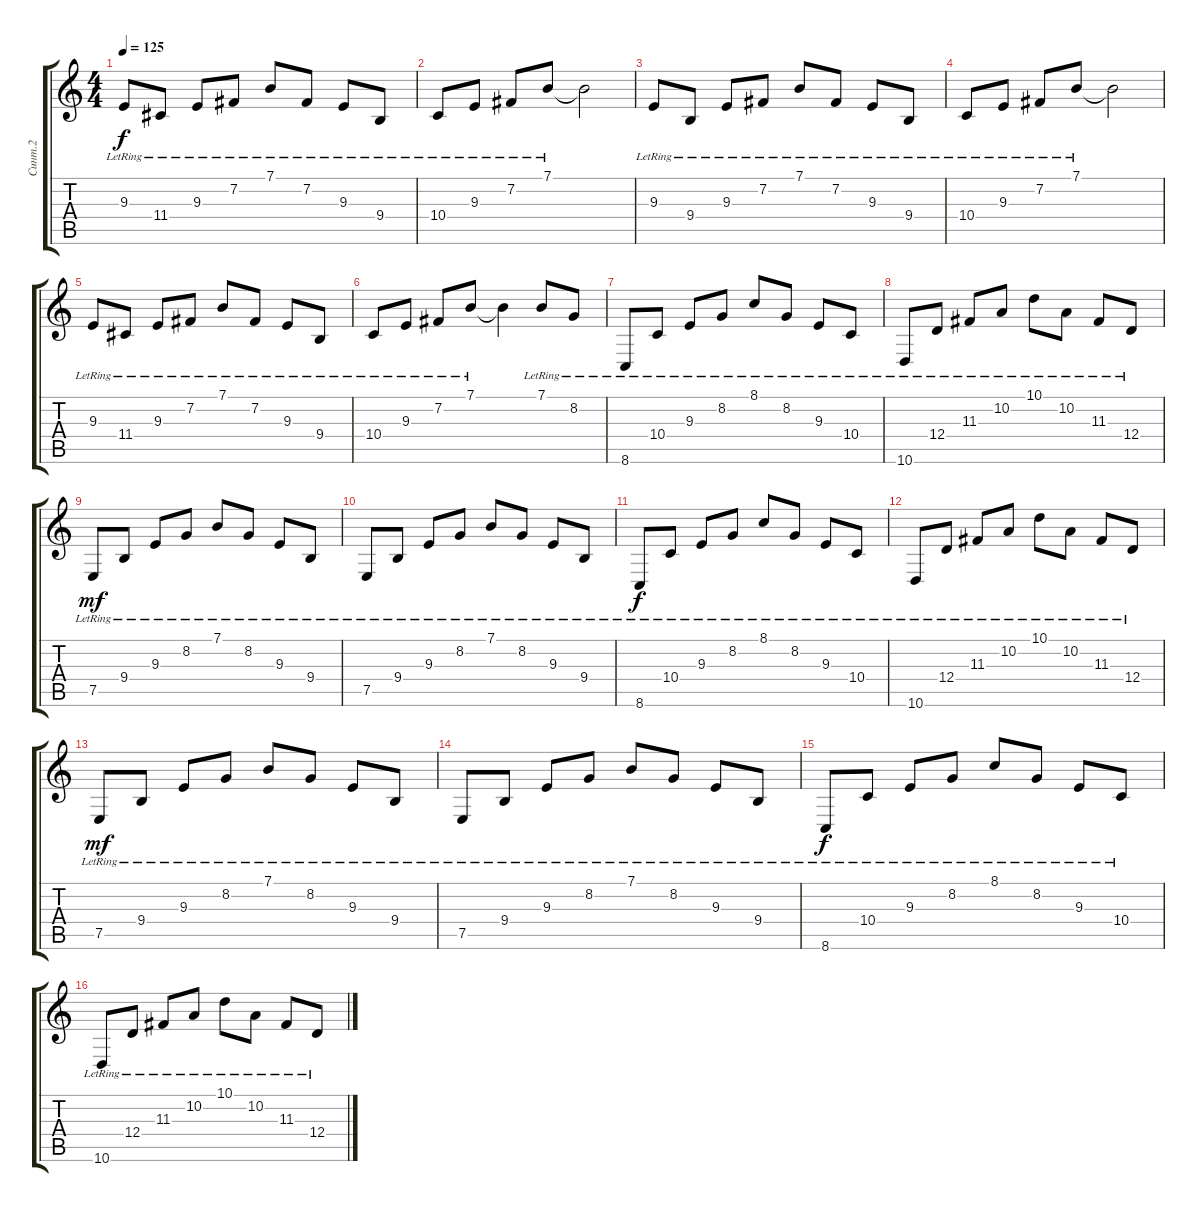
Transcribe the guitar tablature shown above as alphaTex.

\track ("Синт.2" "Синт.2") {instrument vibraphone}
\staff {score tabs}
\tuning (E4 B3 G3 D3 A2 E2) {hide}
\ts (4 4)
\tempo 125
\clef g2
\ks c
9.3{lr}.8{dy f} 11.4{lr}.8 9.3{lr}.8 7.2{lr}.8 7.1{lr}.8 7.2{lr}.8 9.3{lr}.8 9.4{lr}.8 |
10.4{lr}.8 9.3{lr}.8 7.2{lr}.8 7.1{lr}.8 7.1{t}.2 |
9.3{lr}.8 9.4{lr}.8 9.3{lr}.8 7.2{lr}.8 7.1{lr}.8 7.2{lr}.8 9.3{lr}.8 9.4{lr}.8 |
10.4{lr}.8 9.3{lr}.8 7.2{lr}.8 7.1{lr}.8 7.1{t}.2 |
9.3{lr}.8 11.4{lr}.8 9.3{lr}.8 7.2{lr}.8 7.1{lr}.8 7.2{lr}.8 9.3{lr}.8 9.4{lr}.8 |
10.4{lr}.8 9.3{lr}.8 7.2{lr}.8 7.1{lr}.8 7.1{t}.4 7.1{lr}.8 8.2{lr}.8 |
8.6{lr}.8 10.4{lr}.8 9.3{lr}.8 8.2{lr}.8 8.1{lr}.8 8.2{lr}.8 9.3{lr}.8 10.4{lr}.8 |
10.6{lr}.8 12.4{lr}.8 11.3{lr}.8 10.2{lr}.8 10.1{lr}.8 10.2{lr}.8 11.3{lr}.8 12.4{lr}.8 |
7.5{lr}.8{dy mf} 9.4{lr}.8 9.3{lr}.8 8.2{lr}.8 7.1{lr}.8 8.2{lr}.8 9.3{lr}.8 9.4{lr}.8 |
7.5{lr}.8 9.4{lr}.8 9.3{lr}.8 8.2{lr}.8 7.1{lr}.8 8.2{lr}.8 9.3{lr}.8 9.4{lr}.8 |
8.6{lr}.8{dy f} 10.4{lr}.8 9.3{lr}.8 8.2{lr}.8 8.1{lr}.8 8.2{lr}.8 9.3{lr}.8 10.4{lr}.8 |
10.6{lr}.8 12.4{lr}.8 11.3{lr}.8 10.2{lr}.8 10.1{lr}.8 10.2{lr}.8 11.3{lr}.8 12.4{lr}.8 |
7.5{lr}.8{dy mf} 9.4{lr}.8 9.3{lr}.8 8.2{lr}.8 7.1{lr}.8 8.2{lr}.8 9.3{lr}.8 9.4{lr}.8 |
7.5{lr}.8 9.4{lr}.8 9.3{lr}.8 8.2{lr}.8 7.1{lr}.8 8.2{lr}.8 9.3{lr}.8 9.4{lr}.8 |
8.6{lr}.8{dy f} 10.4{lr}.8 9.3{lr}.8 8.2{lr}.8 8.1{lr}.8 8.2{lr}.8 9.3{lr}.8 10.4{lr}.8 |
10.6{lr}.8 12.4{lr}.8 11.3{lr}.8 10.2{lr}.8 10.1{lr}.8 10.2{lr}.8 11.3{lr}.8 12.4{lr}.8
